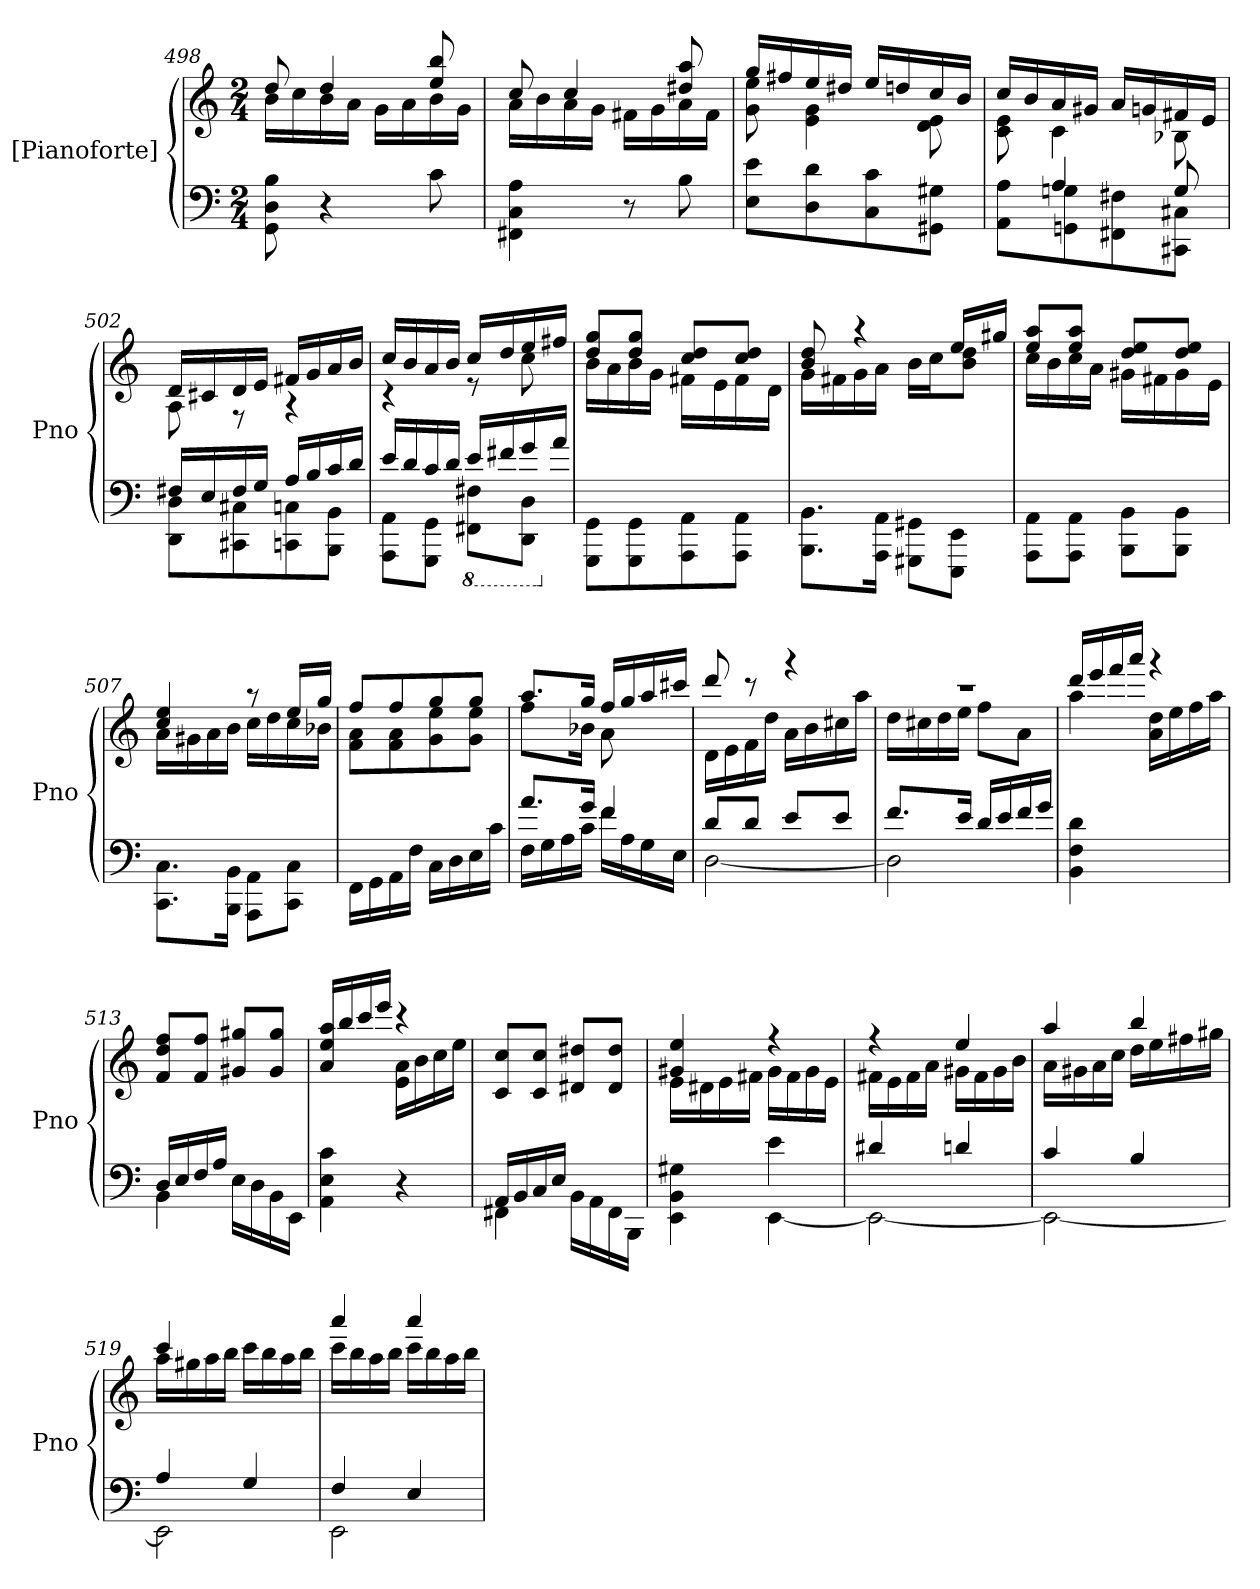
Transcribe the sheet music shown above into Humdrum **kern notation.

**kern	**kern
*part2	*part1
*staff2	*staff1
*I"[Pianoforte]	*I"[Pianoforte]
*I'Pno	*I'Pno
*clefF4	*clefG2
*k[]	*k[]
*M2/4	*M2/4
=498	=498
*	*^
8GG\ 8D\ 8B\	8dd/	16b\LL
.	.	16cc\
4r	4dd/	16b\
.	.	16a\JJ
.	.	16g\LL
.	.	16a\
8c\	8ee/ 8bb/	16b\
.	.	16g\JJ
=499	=499	=499
4FF#X\ 4C\ 4A\	8cc/	16a\LL
.	.	16b\
.	4cc/	16a\
.	.	16g\JJ
8r	.	16f#X\LL
.	.	16g\
8B\	8dd#X/ 8aa/	16a\
.	.	16f#\JJ
=500	=500	=500
8E\ 8e\L	16gg/LL	8g\ 8ee\
.	16ff#X/	.
8D\ 8d\	16ee/	4e\ 4g\
.	16dd#X/JJ	.
8C\ 8c\	16ee/LL	.
.	16ddn/	.
8GG#X\ 8G#X\J	16cc/	8d\ 8e\
.	16b/JJ	.
=501	=501	=501
*^	*	*
8ryy	8AA\ 8A\L	16cc/LL	8c\ 8e\
.	.	16b/	.
4A/	8GGn\ 8Gn\	16a/	4c\
.	.	16g#X/JJ	.
.	8FF#X\ 8F#X\	16a/LL	.
.	.	16gn/	.
8G/	8CC#X\ 8C#X\J	16f#X/	8B-X\
.	.	16e/JJ	.
=502	=502	=502	=502
16F#X/LL	8DD\ 8D\L	16d/LL	8A\
16E/	.	16c#X/	.
16F#/	8CC#X\ 8C#X\	16d/	8r
16G/JJ	.	16e/JJ	.
16A/LL	8CCn\ 8Cn\	16f#X/LL	4r
16B/	.	16g/	.
16c/	8BBB\ 8BB\J	16a/	.
16d/JJ	.	16b/JJ	.
=503	=503	=503	=503
16e/LL	8AAA\ 8AA\L	16cc/LL	4r
16d/	.	16b/	.
16c/	8GGG\ 8GG\J	16a/	.
16d/JJ	.	16b/JJ	.
*8ba	*	*	*
16E/LL	8FFF#X\ 8FF#X\L	16cc/LL	8r
16F#X/	.	16dd/	.
16G/	8DDD\ 8DD\J	16ee/	8cc\
*X8ba	*	*	*
16a/JJ	.	16ff#X/JJ	.
*v	*v	*	*
=504	=504	=504
8GGG\ 8GG\L	8dd/ 8gg/L	16b\LL
.	.	16a\
8GGG\ 8GG\	8dd/ 8gg/J	16b\
.	.	16g\JJ
8AAA\ 8AA\	8cc/ 8dd/L	16f#X\LL
.	.	16e\
8AAA\ 8AA\J	8cc/ 8dd/J	16f#\
.	.	16d\JJ
=505	=505	=505
8.BBB\ 8.BB\L	8b/ 8dd/	16g\LL
.	.	16f#X\
.	4r	16g\
16AAA\ 16AA\Jk	.	16a\JJ
8GGG#X\ 8GG#X\L	.	16b\LL
.	.	16cc\J
8EEE\ 8EE\J	16ee/LL	8b\ 8dd\J
.	16gg#X/JJ	.
=506	=506	=506
8AAA\ 8AA\L	8ee/ 8aa/L	16cc\LL
.	.	16b\
8AAA\ 8AA\J	8ee/ 8aa/J	16cc\
.	.	16a\JJ
8BBB\ 8BB\L	8dd/ 8ee/L	16g#X\LL
.	.	16f#X\
8BBB\ 8BB\J	8dd/ 8ee/J	16g#\
.	.	16e\JJ
=507	=507	=507
8.CC\ 8.C\L	4cc/ 4ee/	16a\LL
.	.	16g#X\
.	.	16a\
16BBB\ 16BB\Jk	.	16b\JJ
8AAA\ 8AA\L	8raa	16cc\LL
.	.	16dd\
8CC\ 8C\J	16ee/LL	16cc\
.	16gg/JJ	16b-X\JJ
=508	=508	=508
16FF\LL	8ff/L	8f\ 8a\L
16GG\	.	.
16AA\	8ff/	8f\ 8a\
16F\JJ	.	.
16C\LL	8gg/	8g\ 8ee\
16D\	.	.
16E\	8gg/J	8g\ 8ee\J
16c\JJ	.	.
=509	=509	=509
!LO:N:vis=8	!	!LO:N:vis=8
*^	*	*
8.a/L	16F\LL	8.aa/L	8.ff\L
.	16G\	.	.
.	16A\	.	.
16g/Jk	16c\JJ	16gg/Jk	16b-X\Jk
4f/	16f\LL	16ff/LL	8a\
.	16A\	16gg/	.
.	16G\	16aa/	8ryy
.	16E\JJ	16ccc#X/JJ	.
=510	=510	=510	=510
8d/L	[2D\	8ddd/	16d\LL
.	.	.	16e\
8d/J	.	8r	16f\
.	.	.	16dd\JJ
8e/L	.	4r	16a\LL
.	.	.	16b\
8e/J	.	.	16cc#X\
.	.	.	16aa\JJ
=511	=511	=511	=511
8.f/L	2D\]	2r	16dd\LL
.	.	.	16cc#X\
.	.	.	16dd\
16e/Jk	.	.	16ee\JJ
16d/LL	.	.	8ff\L
16e/	.	.	.
16f/	.	.	8a\J
16g/JJ	.	.	.
*v	*v	*	*
=512	=512	=512
4BB\ 4F\ 4d\	16ddd/LL	4aa\
.	16eee/	.
.	16fff/	.
.	16aaa/JJ	.
4ryy	4r	16a\ 16dd\LL
.	.	16ee\
.	.	16ff\
.	.	16aa\JJ
*	*v	*v
=513	=513
*^	*
16D/LL	4BB\	8f/ 8dd/ 8ff/L
16E/	.	.
16F/	.	8f/ 8ff/J
16A/JJ	.	.
16E\LL	4ryy	8g#X/ 8gg#X/L
16D\	.	.
16BB\	.	8g#/ 8gg#/J
16EE\JJ	.	.
*v	*v	*
=514	=514
*	*^
4AA\ 4E\ 4c\	16a/ 16ee/ 16aa/LL	4ryy
.	16bb/	.
.	16ccc/	.
.	16eee/JJ	.
4r	4r	16e\ 16a\LL
.	.	16b\
.	.	16cc\
.	.	16ee\JJ
*	*v	*v
=515	=515
*^	*
16AA/LL	4FF#X\	8c/ 8cc/L
16BB/	.	.
16C/	.	8c/ 8cc/J
16E/JJ	.	.
16BB\LL	4ryy	8d#X/ 8dd#X/L
16AA\	.	.
16FF#\	.	8d#/ 8dd#/J
16BBB\JJ	.	.
=516	=516	=516
*	*	*^
4EE\ 4BB\ 4G#X\	4ryy	4g#X/ 4ee/	16e\LL
.	.	.	16d#X\
.	.	.	16e\
.	.	.	16f#X\JJ
4e\	[4EE\	4r	16g#\LL
.	.	.	16f#\
.	.	.	16g#\
.	.	.	16e\JJ
=517	=517	=517	=517
4d#X/	2EE\_	4r	16f#X\LL
.	.	.	16e\
.	.	.	16f#\
.	.	.	16a\JJ
4dn/	.	4ee/	16g#X\LL
.	.	.	16f#\
.	.	.	16g#\
.	.	.	16b\JJ
=518	=518	=518	=518
4c/	2EE\_	4aa/	16a\LL
.	.	.	16g#X\
.	.	.	16a\
.	.	.	16cc\JJ
4B/	.	4bb/	16dd\LL
.	.	.	16ee\
.	.	.	16ff#X\
.	.	.	16gg#X\JJ
=519	=519	=519	=519
4A/	2EE\]	4ccc/	16aa\LL
.	.	.	16gg#X\
.	.	.	16aa\
.	.	.	16bb\JJ
4G/	.	4ryy	16ccc\LL
.	.	.	16bb\
.	.	.	16aa\
.	.	.	16bb\JJ
=520	=520	=520	=520
4F/	2EE\	4aaa/	16ccc\LL
.	.	.	16bb\
.	.	.	16aa\
.	.	.	16bb\JJ
4E/	.	4aaa/	16ccc\LL
.	.	.	16bb\
.	.	.	16aa\
.	.	.	16bb\JJ
*v	*v	*	*
*	*v	*v
=	=
*-	*-
